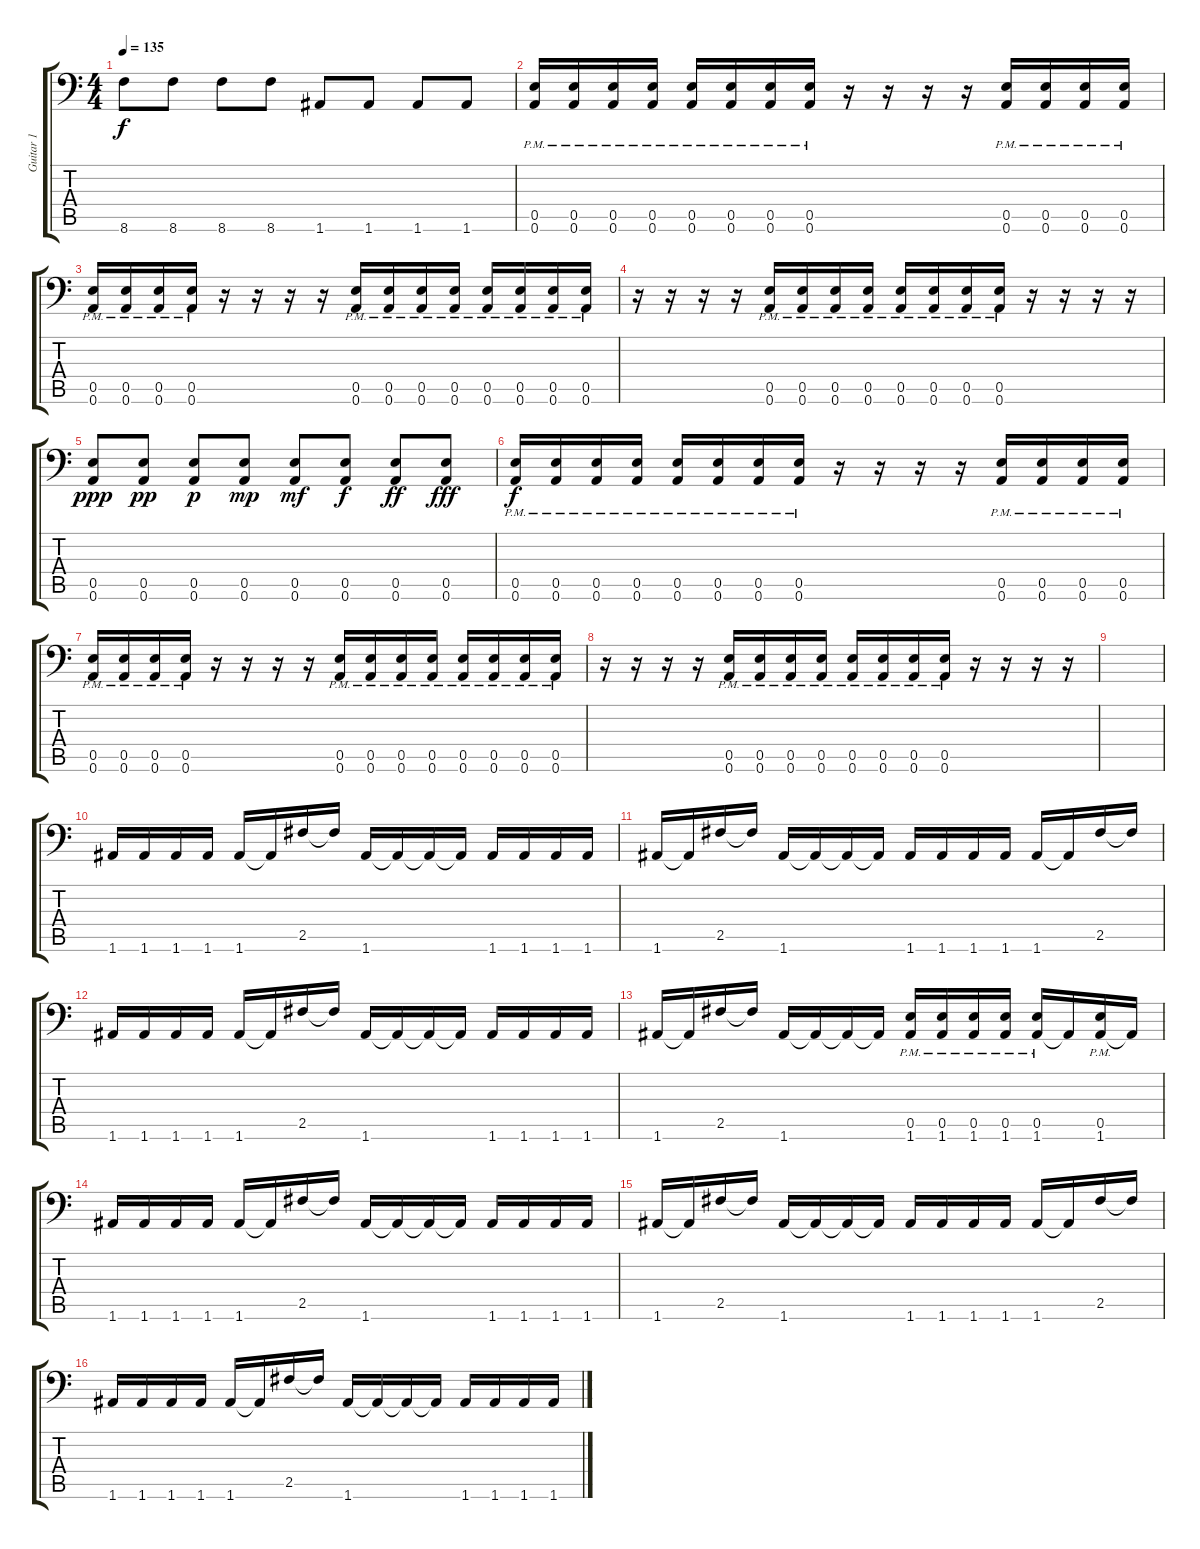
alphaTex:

\track ("Guitar 1" "Guitar 1") {instrument distortionguitar}
\staff {score tabs}
\tuning (B3 Gb3 D3 A2 E2 A1) {hide}
\ts (4 4)
\tempo 135
\clef f4
\ks c
8.6.8{dy f} 8.6.8 8.6.8 8.6.8 1.6.8 1.6.8 1.6.8 1.6.8 |
(0.5{pm} 0.6{pm}).16 (0.5{pm} 0.6{pm}).16 (0.5{pm} 0.6{pm}).16 (0.5{pm} 0.6{pm}).16 (0.5{pm} 0.6{pm}).16 (0.5{pm} 0.6{pm}).16 (0.5{pm} 0.6{pm}).16 (0.5{pm} 0.6{pm}).16 r.16 r.16 r.16 r.16 (0.5{pm} 0.6{pm}).16 (0.5{pm} 0.6{pm}).16 (0.5{pm} 0.6{pm}).16 (0.5{pm} 0.6{pm}).16 |
(0.5{pm} 0.6{pm}).16 (0.5{pm} 0.6{pm}).16 (0.5{pm} 0.6{pm}).16 (0.5{pm} 0.6{pm}).16 r.16 r.16 r.16 r.16 (0.5{pm} 0.6{pm}).16 (0.5{pm} 0.6{pm}).16 (0.5{pm} 0.6{pm}).16 (0.5{pm} 0.6{pm}).16 (0.5{pm} 0.6{pm}).16 (0.5{pm} 0.6{pm}).16 (0.5{pm} 0.6{pm}).16 (0.5{pm} 0.6{pm}).16 |
r.16 r.16 r.16 r.16 (0.5{pm} 0.6{pm}).16 (0.5{pm} 0.6{pm}).16 (0.5{pm} 0.6{pm}).16 (0.5{pm} 0.6{pm}).16 (0.5{pm} 0.6{pm}).16 (0.5{pm} 0.6{pm}).16 (0.5{pm} 0.6{pm}).16 (0.5{pm} 0.6{pm}).16 r.16 r.16 r.16 r.16 |
(0.5 0.6).8{dy ppp} (0.5 0.6).8{dy pp} (0.5 0.6).8{dy p} (0.5 0.6).8{dy mp} (0.5 0.6).8{dy mf} (0.5 0.6).8{dy f} (0.5 0.6).8{dy ff} (0.5 0.6).8{dy fff} |
(0.5{pm} 0.6{pm}).16{dy f} (0.5{pm} 0.6{pm}).16 (0.5{pm} 0.6{pm}).16 (0.5{pm} 0.6{pm}).16 (0.5{pm} 0.6{pm}).16 (0.5{pm} 0.6{pm}).16 (0.5{pm} 0.6{pm}).16 (0.5{pm} 0.6{pm}).16 r.16 r.16 r.16 r.16 (0.5{pm} 0.6{pm}).16 (0.5{pm} 0.6{pm}).16 (0.5{pm} 0.6{pm}).16 (0.5{pm} 0.6{pm}).16 |
(0.5{pm} 0.6{pm}).16 (0.5{pm} 0.6{pm}).16 (0.5{pm} 0.6{pm}).16 (0.5{pm} 0.6{pm}).16 r.16 r.16 r.16 r.16 (0.5{pm} 0.6{pm}).16 (0.5{pm} 0.6{pm}).16 (0.5{pm} 0.6{pm}).16 (0.5{pm} 0.6{pm}).16 (0.5{pm} 0.6{pm}).16 (0.5{pm} 0.6{pm}).16 (0.5{pm} 0.6{pm}).16 (0.5{pm} 0.6{pm}).16 |
r.16 r.16 r.16 r.16 (0.5{pm} 0.6{pm}).16 (0.5{pm} 0.6{pm}).16 (0.5{pm} 0.6{pm}).16 (0.5{pm} 0.6{pm}).16 (0.5{pm} 0.6{pm}).16 (0.5{pm} 0.6{pm}).16 (0.5{pm} 0.6{pm}).16 (0.5{pm} 0.6{pm}).16 r.16 r.16 r.16 r.16 |
|
1.6.16 1.6.16 1.6.16 1.6.16 1.6.16 1.6{t}.16 2.5.16 2.5{t}.16 1.6.16 1.6{t}.16 1.6{t}.16 1.6{t}.16 1.6.16 1.6.16 1.6.16 1.6.16 |
1.6.16 1.6{t}.16 2.5.16 2.5{t}.16 1.6.16 1.6{t}.16 1.6{t}.16 1.6{t}.16 1.6.16 1.6.16 1.6.16 1.6.16 1.6.16 1.6{t}.16 2.5.16 2.5{t}.16 |
1.6.16 1.6.16 1.6.16 1.6.16 1.6.16 1.6{t}.16 2.5.16 2.5{t}.16 1.6.16 1.6{t}.16 1.6{t}.16 1.6{t}.16 1.6.16 1.6.16 1.6.16 1.6.16 |
1.6.16 1.6{t}.16 2.5.16 2.5{t}.16 1.6.16 1.6{t}.16 1.6{t}.16 1.6{t}.16 (0.5{pm} 1.6).16 (0.5{pm} 1.6).16 (0.5{pm} 1.6).16 (0.5{pm} 1.6).16 (0.5{pm} 1.6).16 1.6{t}.16 (0.5{pm} 1.6).16 1.6{t}.16 |
1.6.16 1.6.16 1.6.16 1.6.16 1.6.16 1.6{t}.16 2.5.16 2.5{t}.16 1.6.16 1.6{t}.16 1.6{t}.16 1.6{t}.16 1.6.16 1.6.16 1.6.16 1.6.16 |
1.6.16 1.6{t}.16 2.5.16 2.5{t}.16 1.6.16 1.6{t}.16 1.6{t}.16 1.6{t}.16 1.6.16 1.6.16 1.6.16 1.6.16 1.6.16 1.6{t}.16 2.5.16 2.5{t}.16 |
1.6.16 1.6.16 1.6.16 1.6.16 1.6.16 1.6{t}.16 2.5.16 2.5{t}.16 1.6.16 1.6{t}.16 1.6{t}.16 1.6{t}.16 1.6.16 1.6.16 1.6.16 1.6.16
